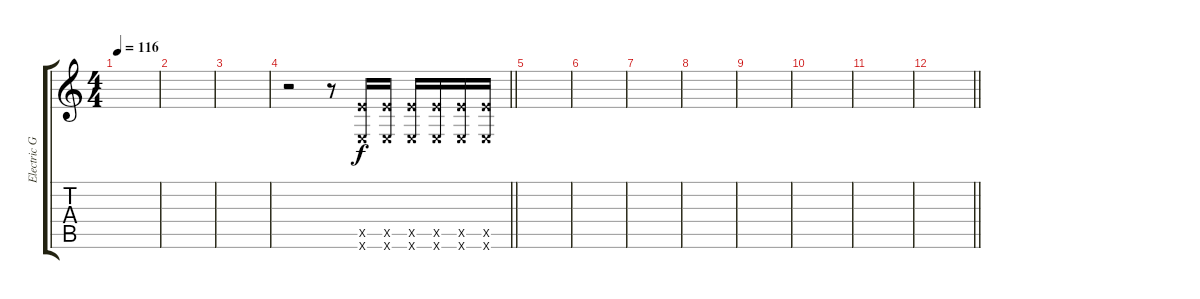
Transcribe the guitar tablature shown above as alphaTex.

\track ("Electric Guitar FX" "Electric G") {instrument distortionguitar}
\staff {score tabs}
\tuning (E4 B3 G3 D3 A2 E2) {hide}
\ts (4 4)
\tempo 116
\clef g2
\ks c
|
|
|
\barLineRight lightlight
r.2 r.8 (7.5{x} 0.6{x}).16 (7.5{x} 0.6{x}).16 (7.5{x} 0.6{x}).16 (7.5{x} 0.6{x}).16 (7.5{x} 0.6{x}).16 (7.5{x} 0.6{x}).16 |
|
|
|
|
|
|
|
\barLineRight lightlight
